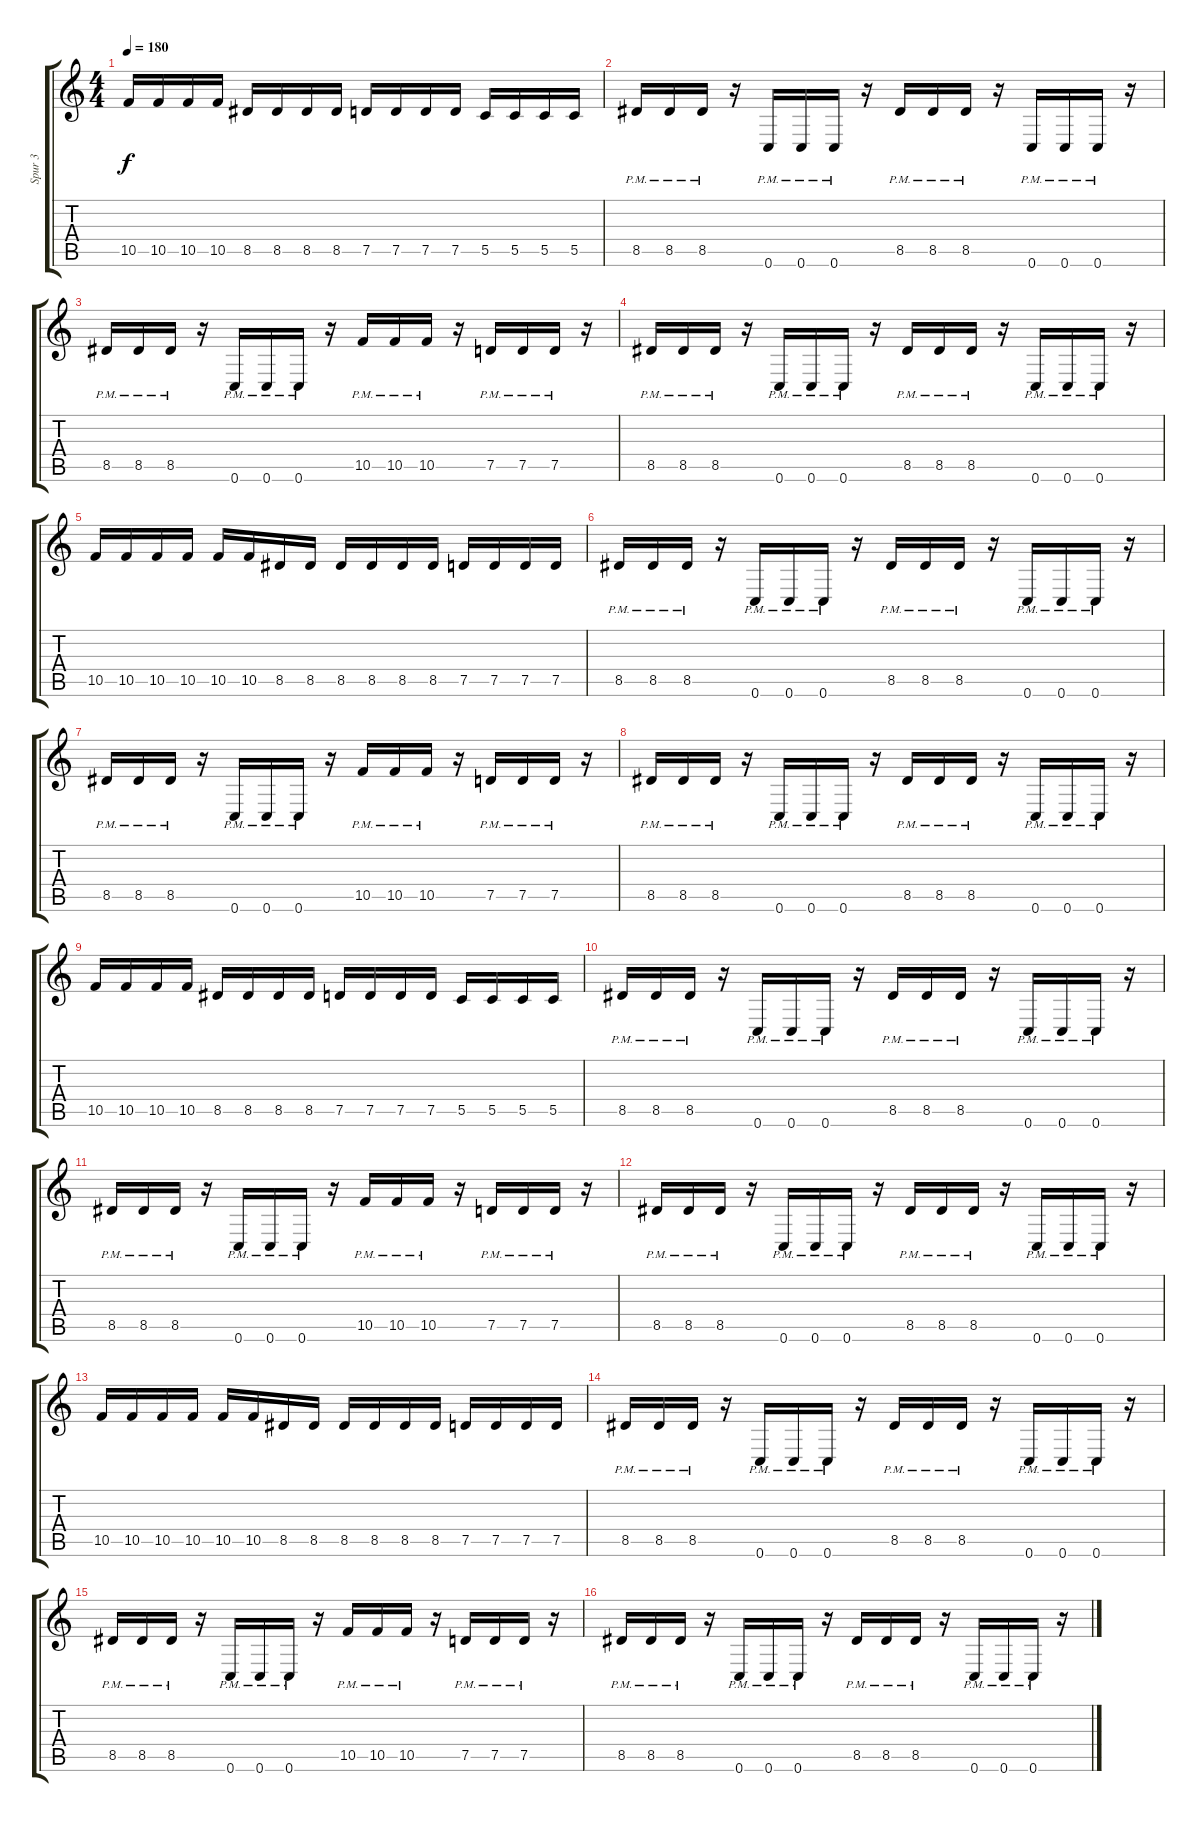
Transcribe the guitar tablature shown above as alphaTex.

\track ("Spur 3" "Spur 3") {instrument overdrivenguitar}
\staff {score tabs}
\tuning (D4 A3 F3 C3 G2 C2) {hide}
\ts (4 4)
\tempo 180
\clef g2
\ks c
10.5.16{dy f} 10.5.16 10.5.16 10.5.16 8.5.16 8.5.16 8.5.16 8.5.16 7.5.16 7.5.16 7.5.16 7.5.16 5.5.16 5.5.16 5.5.16 5.5.16 |
8.5{pm}.16 8.5{pm}.16 8.5{pm}.16 r.16 0.6{pm}.16 0.6{pm}.16 0.6{pm}.16 r.16 8.5{pm}.16 8.5{pm}.16 8.5{pm}.16 r.16 0.6{pm}.16 0.6{pm}.16 0.6{pm}.16 r.16 |
8.5{pm}.16 8.5{pm}.16 8.5{pm}.16 r.16 0.6{pm}.16 0.6{pm}.16 0.6{pm}.16 r.16 10.5{pm}.16 10.5{pm}.16 10.5{pm}.16 r.16 7.5{pm}.16 7.5{pm}.16 7.5{pm}.16 r.16 |
8.5{pm}.16 8.5{pm}.16 8.5{pm}.16 r.16 0.6{pm}.16 0.6{pm}.16 0.6{pm}.16 r.16 8.5{pm}.16 8.5{pm}.16 8.5{pm}.16 r.16 0.6{pm}.16 0.6{pm}.16 0.6{pm}.16 r.16 |
10.5.16 10.5.16 10.5.16 10.5.16 10.5.16 10.5.16 8.5.16 8.5.16 8.5.16 8.5.16 8.5.16 8.5.16 7.5.16 7.5.16 7.5.16 7.5.16 |
8.5{pm}.16 8.5{pm}.16 8.5{pm}.16 r.16 0.6{pm}.16 0.6{pm}.16 0.6{pm}.16 r.16 8.5{pm}.16 8.5{pm}.16 8.5{pm}.16 r.16 0.6{pm}.16 0.6{pm}.16 0.6{pm}.16 r.16 |
8.5{pm}.16 8.5{pm}.16 8.5{pm}.16 r.16 0.6{pm}.16 0.6{pm}.16 0.6{pm}.16 r.16 10.5{pm}.16 10.5{pm}.16 10.5{pm}.16 r.16 7.5{pm}.16 7.5{pm}.16 7.5{pm}.16 r.16 |
8.5{pm}.16 8.5{pm}.16 8.5{pm}.16 r.16 0.6{pm}.16 0.6{pm}.16 0.6{pm}.16 r.16 8.5{pm}.16 8.5{pm}.16 8.5{pm}.16 r.16 0.6{pm}.16 0.6{pm}.16 0.6{pm}.16 r.16 |
10.5.16 10.5.16 10.5.16 10.5.16 8.5.16 8.5.16 8.5.16 8.5.16 7.5.16 7.5.16 7.5.16 7.5.16 5.5.16 5.5.16 5.5.16 5.5.16 |
8.5{pm}.16 8.5{pm}.16 8.5{pm}.16 r.16 0.6{pm}.16 0.6{pm}.16 0.6{pm}.16 r.16 8.5{pm}.16 8.5{pm}.16 8.5{pm}.16 r.16 0.6{pm}.16 0.6{pm}.16 0.6{pm}.16 r.16 |
8.5{pm}.16 8.5{pm}.16 8.5{pm}.16 r.16 0.6{pm}.16 0.6{pm}.16 0.6{pm}.16 r.16 10.5{pm}.16 10.5{pm}.16 10.5{pm}.16 r.16 7.5{pm}.16 7.5{pm}.16 7.5{pm}.16 r.16 |
8.5{pm}.16 8.5{pm}.16 8.5{pm}.16 r.16 0.6{pm}.16 0.6{pm}.16 0.6{pm}.16 r.16 8.5{pm}.16 8.5{pm}.16 8.5{pm}.16 r.16 0.6{pm}.16 0.6{pm}.16 0.6{pm}.16 r.16 |
10.5.16 10.5.16 10.5.16 10.5.16 10.5.16 10.5.16 8.5.16 8.5.16 8.5.16 8.5.16 8.5.16 8.5.16 7.5.16 7.5.16 7.5.16 7.5.16 |
8.5{pm}.16 8.5{pm}.16 8.5{pm}.16 r.16 0.6{pm}.16 0.6{pm}.16 0.6{pm}.16 r.16 8.5{pm}.16 8.5{pm}.16 8.5{pm}.16 r.16 0.6{pm}.16 0.6{pm}.16 0.6{pm}.16 r.16 |
8.5{pm}.16 8.5{pm}.16 8.5{pm}.16 r.16 0.6{pm}.16 0.6{pm}.16 0.6{pm}.16 r.16 10.5{pm}.16 10.5{pm}.16 10.5{pm}.16 r.16 7.5{pm}.16 7.5{pm}.16 7.5{pm}.16 r.16 |
8.5{pm}.16 8.5{pm}.16 8.5{pm}.16 r.16 0.6{pm}.16 0.6{pm}.16 0.6{pm}.16 r.16 8.5{pm}.16 8.5{pm}.16 8.5{pm}.16 r.16 0.6{pm}.16 0.6{pm}.16 0.6{pm}.16 r.16
